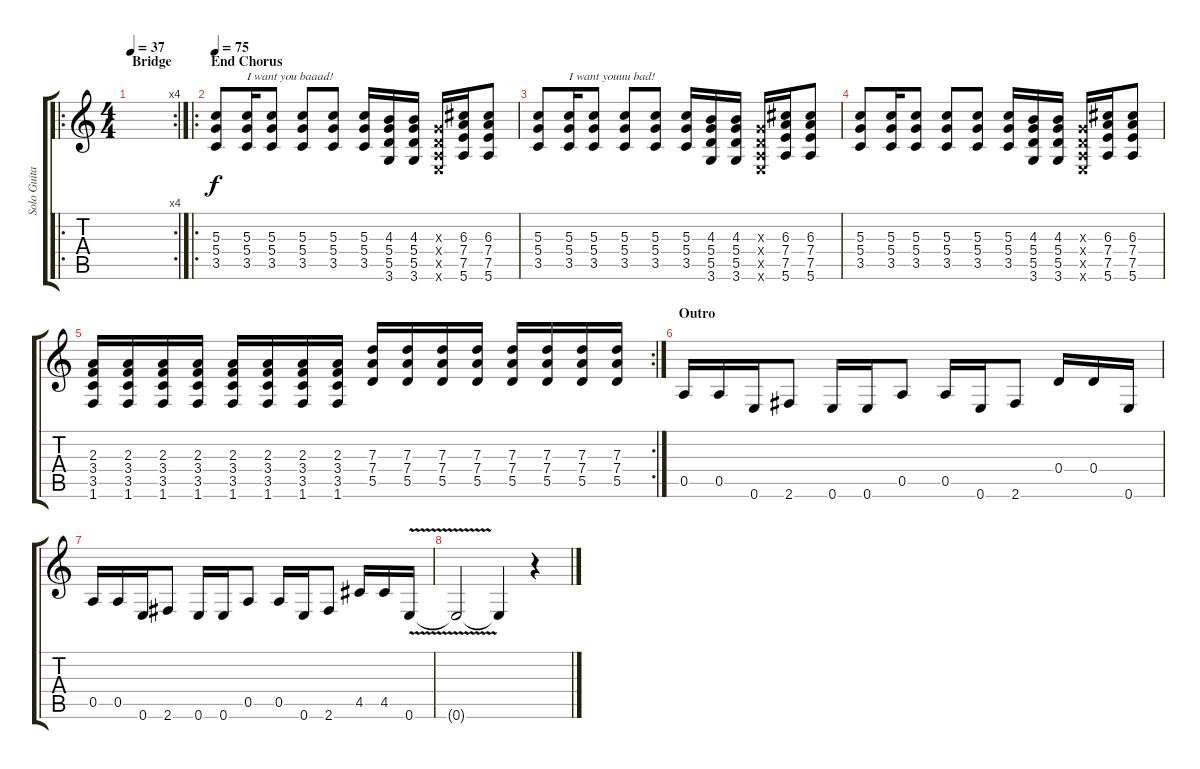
\track ("Solo Guitar" "Solo Guita") {instrument distortionguitar}
\staff {score tabs}
\tuning (E4 B3 G3 D3 A2 E2) {hide}
\ro
\rc 4
\ts (4 4)
\section ("" "Bridge")
\tempo 37
\clef g2
\ks c
|
\ro
\section ("" "End Chorus")
\tempo 75
(5.3 5.4 3.5).8{volume 12 instrument distortionguitar} (5.3 5.4 3.5).16{txt "I want you baaad!"} (5.3 5.4 3.5).8 (5.3 5.4 3.5).8 (5.3 5.4 3.5).8 (5.3 5.4 3.5).16 (4.3 5.4 5.5 3.6).16 (4.3 5.4 5.5 3.6).16 (0.3{x} 0.4{x} 0.5{x} 0.6{x}).16 (6.3 7.4 7.5 5.6).16 (6.3 7.4 7.5 5.6).8 |
(5.3 5.4 3.5).8 (5.3 5.4 3.5).16{txt "I want youuu bad!"} (5.3 5.4 3.5).8 (5.3 5.4 3.5).8 (5.3 5.4 3.5).8 (5.3 5.4 3.5).16 (4.3 5.4 5.5 3.6).16 (4.3 5.4 5.5 3.6).16 (0.3{x} 0.4{x} 0.5{x} 0.6{x}).16 (6.3 7.4 7.5 5.6).16 (6.3 7.4 7.5 5.6).8 |
(5.3 5.4 3.5).8 (5.3 5.4 3.5).16 (5.3 5.4 3.5).8 (5.3 5.4 3.5).8 (5.3 5.4 3.5).8 (5.3 5.4 3.5).16 (4.3 5.4 5.5 3.6).16 (4.3 5.4 5.5 3.6).16 (0.3{x} 0.4{x} 0.5{x} 0.6{x}).16 (6.3 7.4 7.5 5.6).16 (6.3 7.4 7.5 5.6).8 |
\rc 2
(2.3 3.4 3.5 1.6).16 (2.3 3.4 3.5 1.6).16 (2.3 3.4 3.5 1.6).16 (2.3 3.4 3.5 1.6).16 (2.3 3.4 3.5 1.6).16 (2.3 3.4 3.5 1.6).16 (2.3 3.4 3.5 1.6).16 (2.3 3.4 3.5 1.6).16 (7.3 7.4 5.5).16 (7.3 7.4 5.5).16 (7.3 7.4 5.5).16 (7.3 7.4 5.5).16 (7.3 7.4 5.5).16 (7.3 7.4 5.5).16 (7.3 7.4 5.5).16 (7.3 7.4 5.5).16 |
\section ("" "Outro")
0.5.16 0.5.16 0.6.16 2.6.8 0.6.16 0.6.16 0.5.8 0.5.16 0.6.16 2.6.8 0.4.16 0.4.16 0.6.16 |
0.5.16 0.5.16 0.6.16 2.6.8 0.6.16 0.6.16 0.5.8 0.5.16 0.6.16 2.6.8 4.5.16 4.5.16 0.6{v}.16 |
0.6{t}.2 0.6{t}.4 r.4
